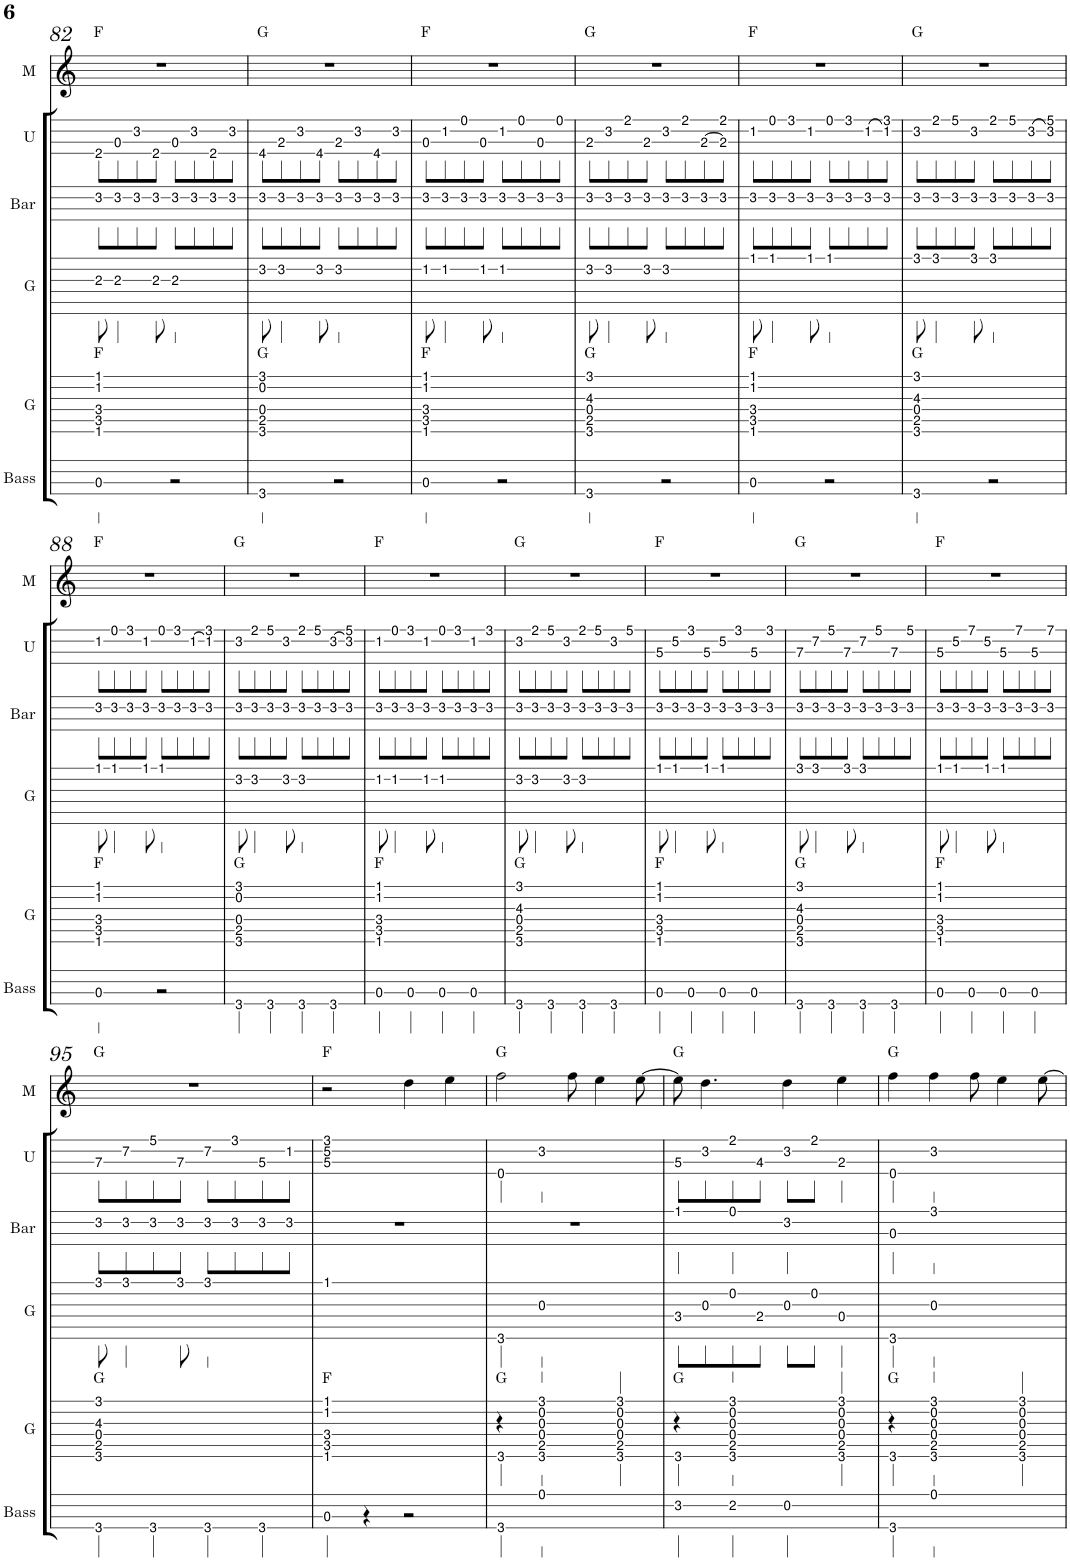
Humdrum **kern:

**kern	**kern	**kern	**kern	**kern	**kern	**harte
*part6	*part5	*part4	*part3	*part2	*part1	*part1
*staff6	*staff5	*staff4	*staff3	*staff2	*staff1	*
*I"Bass	*I"Guitar	*I"Guitar	*I"Baritone	*I"Ukulele	*I"Mandolin	*
*I'Bass	*I'G	*I'G	*I'Bar	*I'U	*I'M	*
!!LO:PB:g=z
*	*	*	*	*	*clefG2	*
*	*	*	*Trd7c12	*	*	*
*k[]	*k[]	*k[]	*k[]	*k[]	*k[]	*
*M4/4	*M4/4	*M4/4	*M4/4	*M4/4	*M4/4	*
=82	=82	=82	=82	=82	=82	=82
*	*^	*	*	*	*	*
2AAA\	1c 1f	1FF 1C 1F	8A\	8d\L	8A\L	1r	F:maj
.	.	.	4A\	8d\	8c\	.	.
.	.	.	.	8d\	8g\	.	.
.	.	.	8A\	8d\J	8A\J	.	.
2r	.	.	2A\	8d\L	8c\L	.	.
.	.	.	.	8d\	8g\	.	.
.	.	.	.	8d\	8A\	.	.
.	.	.	.	8d\J	8g\J	.	.
=83	=83	=83	=83	=83	=83	=83	=83
2GGG\	1B 1g	1GG 1BB 1D	8d\	8d\L	8B\L	1r	G:maj
.	.	.	4d\	8d\	8d\	.	.
.	.	.	.	8d\	8g\	.	.
.	.	.	8d\	8d\J	8B\J	.	.
2r	.	.	2d\	8d\L	8d\L	.	.
.	.	.	.	8d\	8g\	.	.
.	.	.	.	8d\	8B\	.	.
.	.	.	.	8d\J	8g\J	.	.
=84	=84	=84	=84	=84	=84	=84	=84
2AAA\	1c 1f	1FF 1C 1F	8c\	8d\L	8c\L	1r	F:maj
.	.	.	4c\	8d\	8f\	.	.
.	.	.	.	8d\	8a\	.	.
.	.	.	8c\	8d\J	8c\J	.	.
2r	.	.	2c\	8d\L	8f\L	.	.
.	.	.	.	8d\	8a\	.	.
.	.	.	.	8d\	8c\	.	.
.	.	.	.	8d\J	8a\J	.	.
=85	=85	=85	=85	=85	=85	=85	=85
2GGG\	1B 1g	1GG 1BB 1D	8d\	8d\L	8d\L	1r	G:maj
.	.	.	4d\	8d\	8g\	.	.
.	.	.	.	8d\	8b\	.	.
.	.	.	8d\	8d\J	8d\J	.	.
2r	.	.	2d\	8d\L	8g\L	.	.
.	.	.	.	8d\	8b\	.	.
.	.	.	.	8d\	[8d\	.	.
.	.	.	.	8d\J	8d\] 8b\J	.	.
=86	=86	=86	=86	=86	=86	=86	=86
2AAA\	1c 1f	1FF 1C 1F	8f\	8d\L	8f\L	1r	F:maj
.	.	.	4f\	8d\	8a\	.	.
.	.	.	.	8d\	8cc\	.	.
.	.	.	8f\	8d\J	8f\J	.	.
2r	.	.	2f\	8d\L	8a\L	.	.
.	.	.	.	8d\	8cc\	.	.
.	.	.	.	8d\	[8f\	.	.
.	.	.	.	8d\J	8f\] 8cc\J	.	.
=87	=87	=87	=87	=87	=87	=87	=87
2GGG\	1B 1g	1GG 1BB 1D	8g\	8d\L	8g\L	1r	G:maj
.	.	.	4g\	8d\	8b\	.	.
.	.	.	.	8d\	8dd\	.	.
.	.	.	8g\	8d\J	8g\J	.	.
2r	.	.	2g\	8d\L	8b\L	.	.
.	.	.	.	8d\	8dd\	.	.
.	.	.	.	8d\	[8g\	.	.
.	.	.	.	8d\J	8g\] 8dd\J	.	.
!!LO:LB:g=z
=88	=88	=88	=88	=88	=88	=88	=88
2AAA\	1c 1f	1FF 1C 1F	8f\	8d\L	8f\L	1r	F:maj
.	.	.	4f\	8d\	8a\	.	.
.	.	.	.	8d\	8cc\	.	.
.	.	.	8f\	8d\J	8f\J	.	.
2r	.	.	2f\	8d\L	8a\L	.	.
.	.	.	.	8d\	8cc\	.	.
.	.	.	.	8d\	[8f\	.	.
.	.	.	.	8d\J	8f\] 8cc\J	.	.
=89	=89	=89	=89	=89	=89	=89	=89
4GGG\	1B 1g	1GG 1BB 1D	8d\	8d\L	8g\L	1r	G:maj
.	.	.	4d\	8d\	8b\	.	.
4GGG\	.	.	.	8d\	8dd\	.	.
.	.	.	8d\	8d\J	8g\J	.	.
4GGG\	.	.	2d\	8d\L	8b\L	.	.
.	.	.	.	8d\	8dd\	.	.
4GGG\	.	.	.	8d\	[8g\	.	.
.	.	.	.	8d\J	8g\] 8dd\J	.	.
=90	=90	=90	=90	=90	=90	=90	=90
4AAA\	1c 1f	1FF 1C 1F	8c\	8d\L	8f\L	1r	F:maj
.	.	.	4c\	8d\	8a\	.	.
4AAA\	.	.	.	8d\	8cc\	.	.
.	.	.	8c\	8d\J	8f\J	.	.
4AAA\	.	.	2c\	8d\L	8a\L	.	.
.	.	.	.	8d\	8cc\	.	.
4AAA\	.	.	.	8d\	8f\	.	.
.	.	.	.	8d\J	8cc\J	.	.
=91	=91	=91	=91	=91	=91	=91	=91
4GGG\	1B 1g	1GG 1BB 1D	8d\	8d\L	8g\L	1r	G:maj
.	.	.	4d\	8d\	8b\	.	.
4GGG\	.	.	.	8d\	8dd\	.	.
.	.	.	8d\	8d\J	8g\J	.	.
4GGG\	.	.	2d\	8d\L	8b\L	.	.
.	.	.	.	8d\	8dd\	.	.
4GGG\	.	.	.	8d\	8g\	.	.
.	.	.	.	8d\J	8dd\J	.	.
=92	=92	=92	=92	=92	=92	=92	=92
4AAA\	1c 1f	1FF 1C 1F	8f\	8d\L	8f\L	1r	F:maj
.	.	.	4f\	8d\	8a\	.	.
4AAA\	.	.	.	8d\	8cc\	.	.
.	.	.	8f\	8d\J	8f\J	.	.
4AAA\	.	.	2f\	8d\L	8a\L	.	.
.	.	.	.	8d\	8cc\	.	.
4AAA\	.	.	.	8d\	8f\	.	.
.	.	.	.	8d\J	8cc\J	.	.
=93	=93	=93	=93	=93	=93	=93	=93
4GGG\	1B 1g	1GG 1BB 1D	8g\	8d\L	8g\L	1r	G:maj
.	.	.	4g\	8d\	8b\	.	.
4GGG\	.	.	.	8d\	8dd\	.	.
.	.	.	8g\	8d\J	8g\J	.	.
4GGG\	.	.	2g\	8d\L	8b\L	.	.
.	.	.	.	8d\	8dd\	.	.
4GGG\	.	.	.	8d\	8g\	.	.
.	.	.	.	8d\J	8dd\J	.	.
=94	=94	=94	=94	=94	=94	=94	=94
4AAA\	1c 1f	1FF 1C 1F	8f\	8d\L	8f\L	1r	F:maj
.	.	.	4f\	8d\	8a\	.	.
4AAA\	.	.	.	8d\	8ee\	.	.
.	.	.	8f\	8d\J	8a\J	.	.
4AAA\	.	.	2f\	8d\L	8f\L	.	.
.	.	.	.	8d\	8ee\	.	.
4AAA\	.	.	.	8d\	8f\	.	.
.	.	.	.	8d\J	8ee\J	.	.
!!LO:LB:g=z
=95	=95	=95	=95	=95	=95	=95	=95
4GGG\	1B 1g	1GG 1BB 1D	8g\	8d\L	8g\L	1r	G:maj
.	.	.	4g\	8d\	8b\	.	.
4GGG\	.	.	.	8d\	8dd\	.	.
.	.	.	8g\	8d\J	8g\J	.	.
4GGG\	.	.	2g\	8d\L	8b\L	.	.
.	.	.	.	8d\	8cc\	.	.
4GGG\	.	.	.	8d\	8f\	.	.
.	.	.	.	8d\J	8f\J	.	.
=96	=96	=96	=96	=96	=96	=96	=96
4AAA\	1c 1f	1FF 1C 1F	1f	1r	1f 1a 1cc	2r	F:maj
4r	.	.	.	.	.	.	.
2r	.	.	.	.	.	4dd\	.
.	.	.	.	.	.	4ee\	.
=97	=97	=97	=97	=97	=97	=97	=97
4GGG\	4r	4GG\	4GG\	1r	4G\	2ff\	G:maj
2GG\	2B/ 2g/	2GG\ 2BB\ 2D\ 2G\	2G\	.	2g\	.	.
.	.	.	.	.	.	8ff\	.
.	.	.	.	.	.	4ee\	.
4ryy	4B/ 4g/	4GG\ 4BB\ 4D\ 4G\	4ryy	.	4ryy	.	.
.	.	.	.	.	.	[8ee\	.
=98	=98	=98	=98	=98	=98	=98	=98
4FF\	4r	4GG\	8F\L	4f\	8f\L	8ee\]	G:maj
.	.	.	8G\	.	8g\	4.dd\	.
4EE\	2B/ 2g/	2GG\ 2BB\ 2D\ 2G\	8B\	4e\	8b\	.	.
.	.	.	8E\J	.	8e\J	.	.
4DD\	.	.	8G\L	4d\	8g\L	4dd\	.
.	.	.	8B\J	.	8b\J	.	.
4ryy	4B/ 4g/	4GG\ 4BB\ 4D\ 4G\	4D\	4ryy	4d\	4ee\	.
=99	=99	=99	=99	=99	=99	=99	=99
4GGG\	4r	4GG\	4GG\	4G\	4G\	4ff\	G:maj
2GG\	2B/ 2g/	2GG\ 2BB\ 2D\ 2G\	2G\	2g\	2g\	4ff\	.
.	.	.	.	.	.	8ff\	.
.	.	.	.	.	.	4ee\	.
4ryy	4B/ 4g/	4GG\ 4BB\ 4D\ 4G\	4ryy	4ryy	4ryy	.	.
.	.	.	.	.	.	[8ee\	.
*	*v	*v	*	*	*	*	*
=	=	=	=	=	=	=
*-	*-	*-	*-	*-	*-	*-
